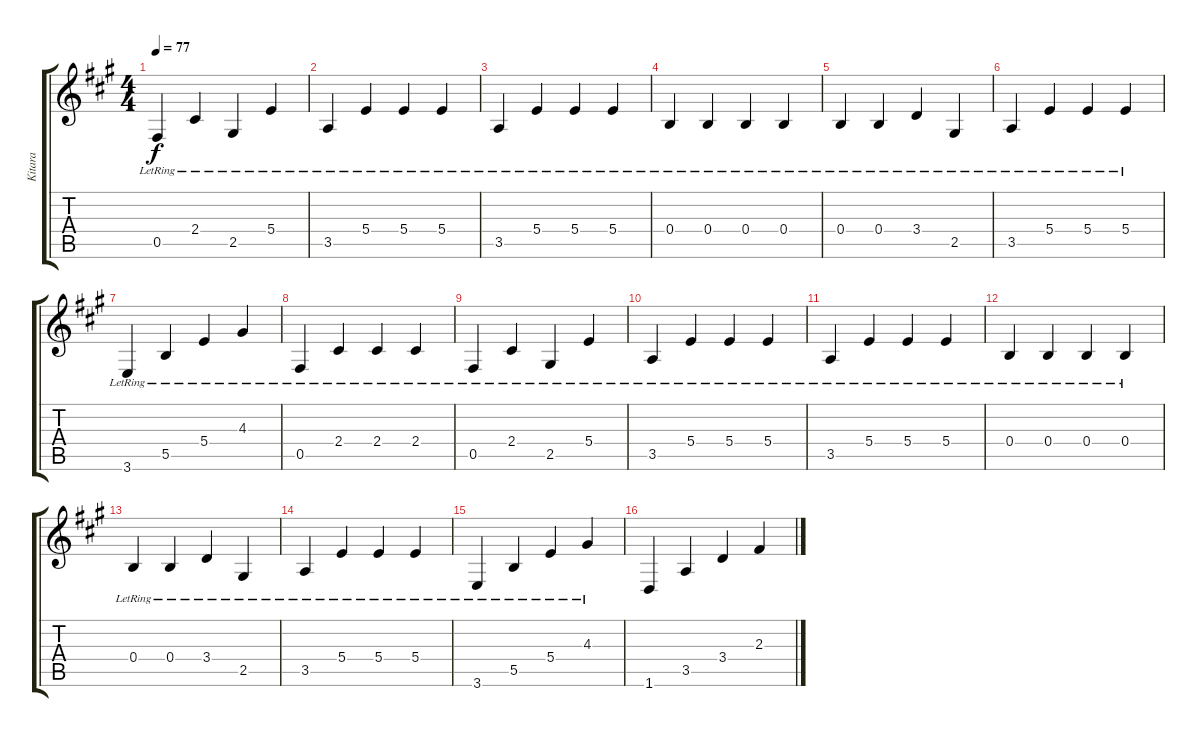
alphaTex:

\track ("Kitara" "Kitara") {instrument acousticguitarsteel}
\staff {score tabs}
\tuning (Db4 Ab3 E3 B2 Gb2 Db2) {hide}
\ts (4 4)
\tempo 77
\clef g2
\ks f#minor
0.5{lr}.4{dy f} 2.4{lr}.4 2.5{lr}.4 5.4{lr}.4 |
3.5{lr}.4 5.4{lr}.4 5.4{lr}.4 5.4{lr}.4 |
3.5{lr}.4 5.4{lr}.4 5.4{lr}.4 5.4{lr}.4 |
0.4{lr}.4 0.4{lr}.4 0.4{lr}.4 0.4{lr}.4 |
0.4{lr}.4 0.4{lr}.4 3.4{lr}.4 2.5{lr}.4 |
3.5{lr}.4 5.4{lr}.4 5.4{lr}.4 5.4{lr}.4 |
3.6{lr}.4 5.5{lr}.4 5.4{lr}.4 4.3{lr}.4 |
0.5{lr}.4 2.4{lr}.4 2.4{lr}.4 2.4{lr}.4 |
0.5{lr}.4 2.4{lr}.4 2.5{lr}.4 5.4{lr}.4 |
3.5{lr}.4 5.4{lr}.4 5.4{lr}.4 5.4{lr}.4 |
3.5{lr}.4 5.4{lr}.4 5.4{lr}.4 5.4{lr}.4 |
0.4{lr}.4 0.4{lr}.4 0.4{lr}.4 0.4{lr}.4 |
0.4{lr}.4 0.4{lr}.4 3.4{lr}.4 2.5{lr}.4 |
3.5{lr}.4 5.4{lr}.4 5.4{lr}.4 5.4{lr}.4 |
3.6{lr}.4 5.5{lr}.4 5.4{lr}.4 4.3{lr}.4 |
1.6.4 3.5.4 3.4.4 2.3.4
